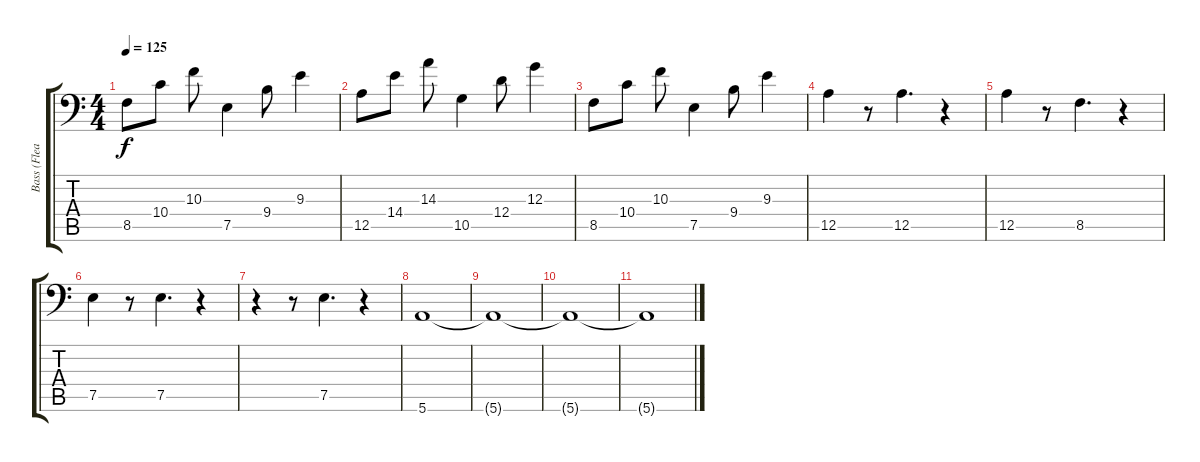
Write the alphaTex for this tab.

\track ("Bass (Flea)" "Bass (Flea") {instrument electricbassfinger}
\staff {score tabs}
\tuning (E3 B2 G2 D2 A1 E1) {hide}
\ts (4 4)
\tempo 125
\clef f4
\ks c
8.5.8{dy f} 10.4.8 10.3.8 7.5.4 9.4.8 9.3.4 |
12.5.8 14.4.8 14.3.8 10.5.4 12.4.8 12.3.4 |
8.5.8 10.4.8 10.3.8 7.5.4 9.4.8 9.3.4 |
12.5.4 r.8 12.5.4{d} r.4 |
12.5.4 r.8 8.5.4{d} r.4 |
7.5.4 r.8 7.5.4{d} r.4 |
r.4 r.8 7.5.4{d} r.4 |
5.6.1{volume 0} |
5.6{t}.1 |
5.6{t}.1 |
5.6{t}.1
